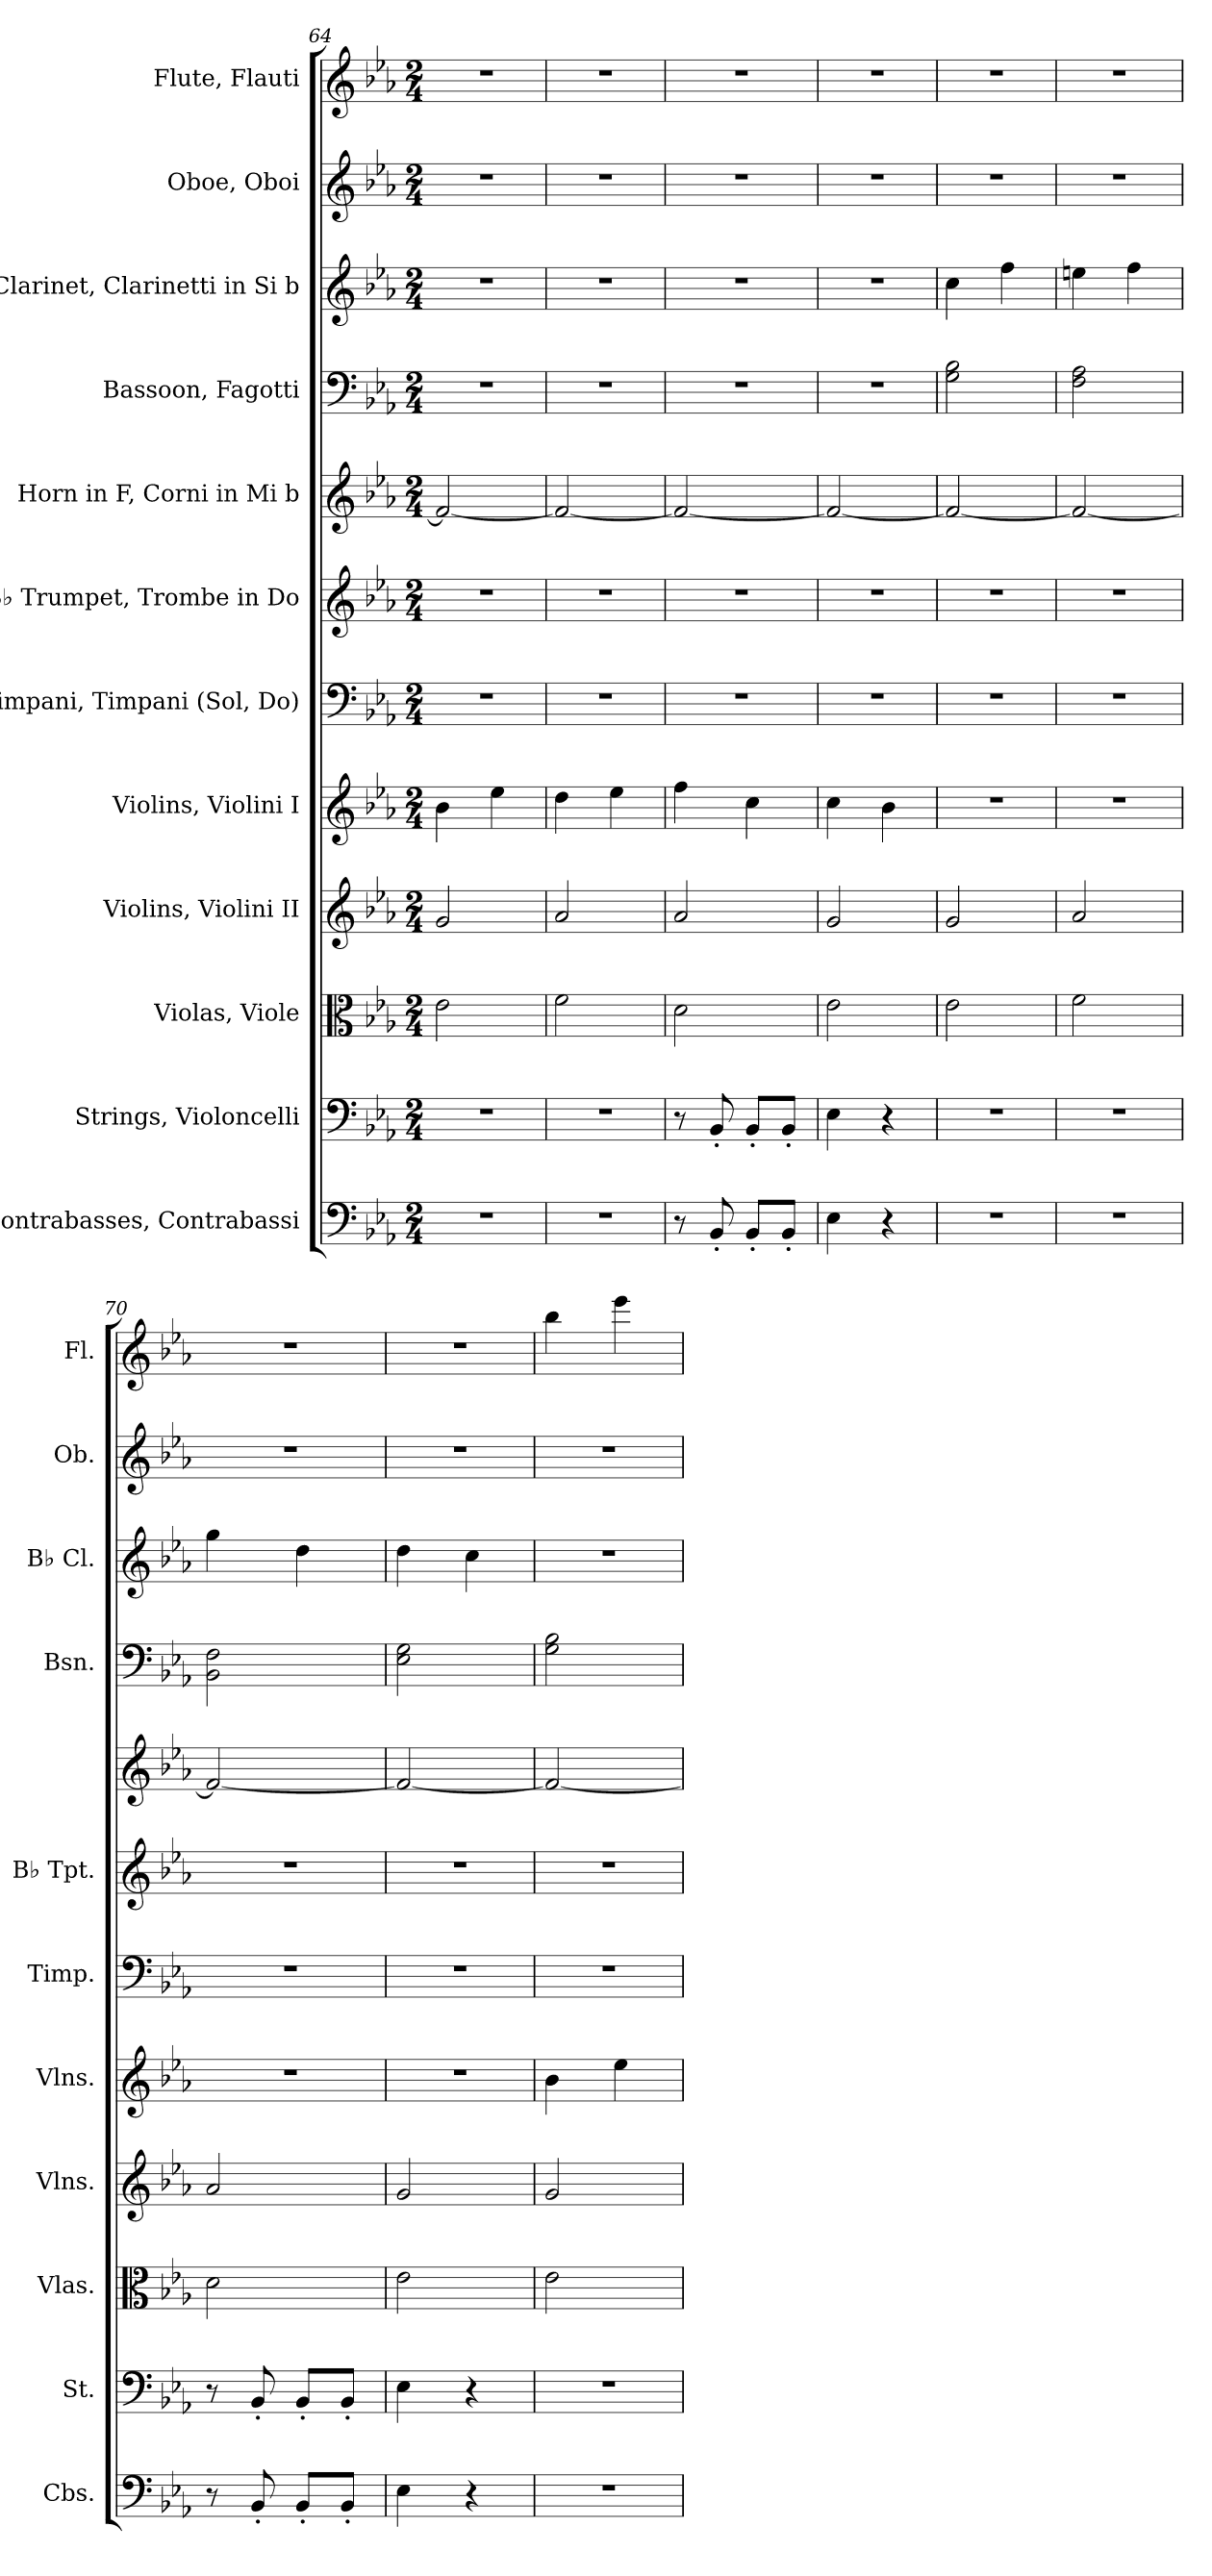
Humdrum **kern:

**kern	**kern	**kern	**kern	**kern	**kern	**kern	**kern	**kern	**kern	**kern	**kern
*part12	*part11	*part10	*part9	*part8	*part7	*part6	*part5	*part4	*part3	*part2	*part1
*staff12	*staff11	*staff10	*staff9	*staff8	*staff7	*staff6	*staff5	*staff4	*staff3	*staff2	*staff1
*I"Contrabasses, Contrabassi	*I"Strings, Violoncelli	*I"Violas, Viole	*I"Violins, Violini II	*I"Violins, Violini I	*I"Timpani, Timpani (Sol, Do)	*I"B♭ Trumpet, Trombe in Do	*I"Horn in F, Corni in Mi b	*I"Bassoon, Fagotti	*I"B♭ Clarinet, Clarinetti in Si b	*I"Oboe, Oboi	*I"Flute, Flauti
*I'Cbs.	*I'St.	*I'Vlas.	*I'Vlns.	*I'Vlns.	*I'Timp.	*I'B♭ Tpt.	*	*I'Bsn.	*I'B♭ Cl.	*I'Ob.	*I'Fl.
*clefF4	*clefF4	*clefC3	*clefG2	*clefG2	*clefF4	*clefG2	*clefG2	*clefF4	*clefG2	*clefG2	*clefG2
*ITrd7c12	*	*	*	*	*	*ITrd1c2	*ITrd4c7	*	*ITrd1c2	*	*
*k[b-e-a-]	*k[b-e-a-]	*k[b-e-a-]	*k[b-e-a-]	*k[b-e-a-]	*k[b-e-a-]	*k[b-e-a-d-g-]	*k[b-e-a-d-]	*k[b-e-a-]	*k[b-e-a-d-g-]	*k[b-e-a-]	*k[b-e-a-]
*M2/4	*M2/4	*M2/4	*M2/4	*M2/4	*M2/4	*M2/4	*M2/4	*M2/4	*M2/4	*M2/4	*M2/4
=64	=64	=64	=64	=64	=64	=64	=64	=64	=64	=64	=64
2r	2r	2e-\	2g/	4b-\	2r	2r	2B-/_	2r	2r	2r	2r
.	.	.	.	4ee-\	.	.	.	.	.	.	.
=65	=65	=65	=65	=65	=65	=65	=65	=65	=65	=65	=65
2r	2r	2f\	2a-/	4dd\	2r	2r	2B-/_	2r	2r	2r	2r
.	.	.	.	4ee-\	.	.	.	.	.	.	.
=66	=66	=66	=66	=66	=66	=66	=66	=66	=66	=66	=66
8r	8r	2d\	2a-/	4ff\	2r	2r	2B-/_	2r	2r	2r	2r
8BBB-'/	8BB-'/	.	.	.	.	.	.	.	.	.	.
8BBB-'/L	8BB-'/L	.	.	4cc\	.	.	.	.	.	.	.
8BBB-'/J	8BB-'/J	.	.	.	.	.	.	.	.	.	.
=67	=67	=67	=67	=67	=67	=67	=67	=67	=67	=67	=67
4EE-\	4E-\	2e-\	2g/	4cc\	2r	2r	2B-/_	2r	2r	2r	2r
4r	4r	.	.	4b-\	.	.	.	.	.	.	.
=68	=68	=68	=68	=68	=68	=68	=68	=68	=68	=68	=68
2r	2r	2e-\	2g/	2r	2r	2r	2B-/_	2G\ 2B-\	4b-\	2r	2r
.	.	.	.	.	.	.	.	.	4ee-\	.	.
=69	=69	=69	=69	=69	=69	=69	=69	=69	=69	=69	=69
2r	2r	2f\	2a-/	2r	2r	2r	2B-/_	2F\ 2A-\	4ddn\	2r	2r
.	.	.	.	.	.	.	.	.	4ee-\	.	.
=70	=70	=70	=70	=70	=70	=70	=70	=70	=70	=70	=70
8r	8r	2d\	2a-/	2r	2r	2r	2B-/_	2BB-\ 2F\	4ff\	2r	2r
8BBB-'/	8BB-'/	.	.	.	.	.	.	.	.	.	.
8BBB-'/L	8BB-'/L	.	.	.	.	.	.	.	4cc\	.	.
8BBB-'/J	8BB-'/J	.	.	.	.	.	.	.	.	.	.
=71	=71	=71	=71	=71	=71	=71	=71	=71	=71	=71	=71
4EE-\	4E-\	2e-\	2g/	2r	2r	2r	2B-/_	2E-\ 2G\	4cc\	2r	2r
4r	4r	.	.	.	.	.	.	.	4b-\	.	.
=72	=72	=72	=72	=72	=72	=72	=72	=72	=72	=72	=72
2r	2r	2e-\	2g/	4b-\	2r	2r	2B-/_	2G\ 2B-\	2r	2r	4bb-\
.	.	.	.	4ee-\	.	.	.	.	.	.	4eee-\
=	=	=	=	=	=	=	=	=	=	=	=
*-	*-	*-	*-	*-	*-	*-	*-	*-	*-	*-	*-
